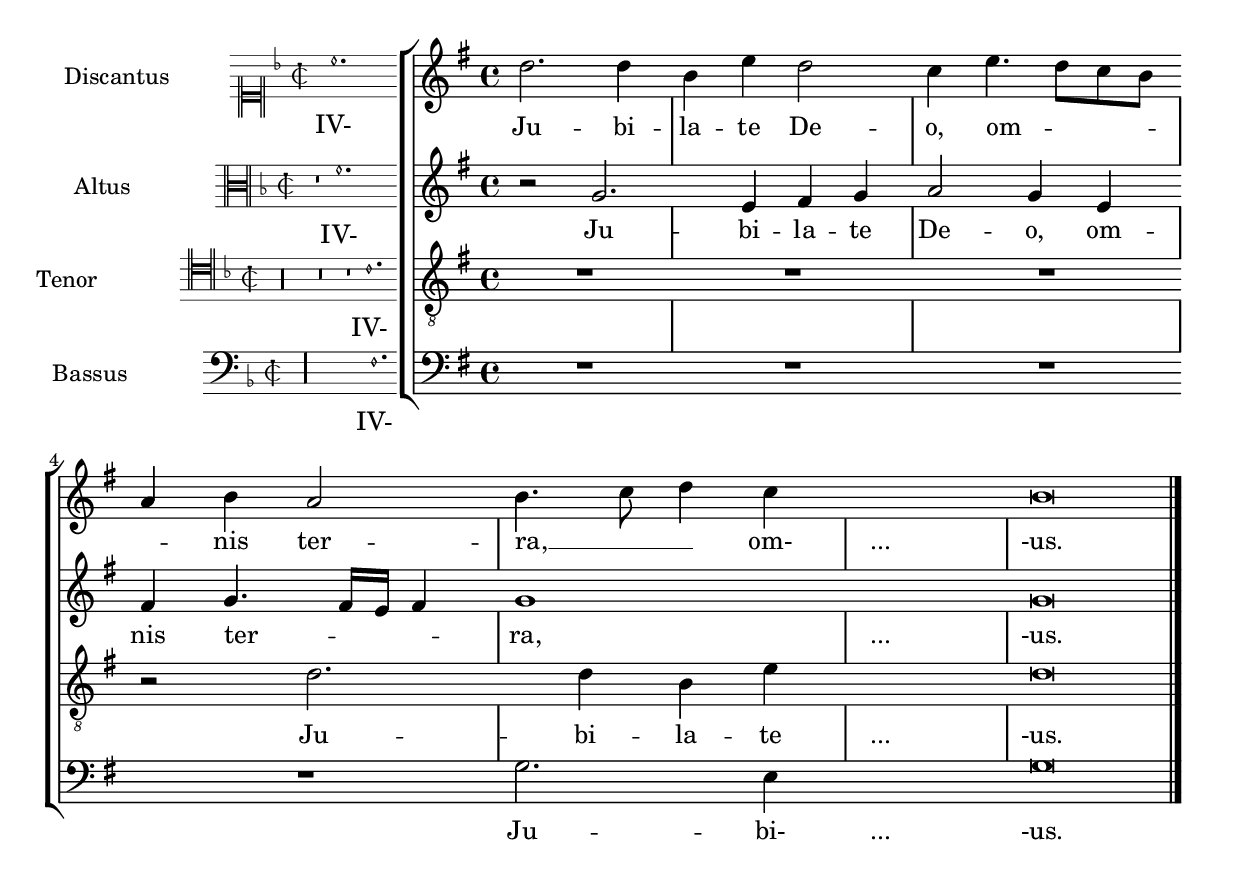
\version "2.16.0"

\header {
  lsrtags = "staff-notation, ancient-notation, really-cool"
  texidoc = "
Incipits can be added using the instrument name grob, but keeping
separate the instrument name definition and the incipit definition.
"
  doctitle = "Incipit"
}

incipit =
#(define-music-function (parser location incipit-music) (ly:music?)
  #{
    \once \override Staff.InstrumentName #'self-alignment-X = #RIGHT
    \once \override Staff.InstrumentName #'self-alignment-Y = #UP
    \once \override Staff.InstrumentName #'Y-offset =
      #(lambda (grob)
         (+ 4 (system-start-text::calc-y-offset grob)))
    \once \override Staff.InstrumentName #'padding = #0.3
    \once \override Staff.InstrumentName #'stencil =
      #(lambda (grob)
	 (let* ((instrument-name (ly:grob-property grob 'long-text)))
	   (set! (ly:grob-property grob 'long-text)
		 #{ \markup
		      \score
		         {
			   { \context MensuralStaff \with {
	                        instrumentName = #instrument-name
			        \override VerticalAxisGroup
			         #'Y-extent = #'(-4 . 4)
	                     } $incipit-music
			   }
	                   \layout { $(ly:grob-layout grob)
			             line-width = \indent
		                     indent =
				% primitive-eval is probably easiest for
				% escaping lexical closure and evaluating
				% everything respective to (current-module).
	                             #(primitive-eval
                                       '(or (false-if-exception (- indent (* mm incipit-width)))
					    (* 0.5 indent)))
			             ragged-right = ##f
			             ragged-last = ##f
			             system-count = #1 }
			 }
		  #})
           (system-start-text::print grob)))
  #})

%%%%%%%%%%%%%%%%%%%%%%%%%

global = {
  \set Score.skipBars = ##t
  \key g \major
  \time 4/4

  % the actual music
  \skip 1*8

  % let finis bar go through all staves
  \override Staff.BarLine #'transparent = ##f

  % finis bar
  \bar "|."
}

discantusIncipit = <<
  \new MensuralVoice = "discantusIncipit" <<
    \repeat unfold 9 { s1 \noBreak }
    {
      \clef "neomensural-c1"
      \key f \major
      \time 2/2
      c''1.
    }
  >>
  \new Lyrics \lyricsto discantusIncipit { IV- }
>>

discantusNotes = {
  \transpose c' c'' {
    \clef "treble"
    d'2. d'4 |
    b e' d'2 |
    c'4 e'4.( d'8 c' b |
    a4) b a2 |
    b4.( c'8 d'4) c'4 |
    \once \override NoteHead #'transparent = ##t
    c'1 |
    b\breve |
  }
}

discantusLyrics = \lyricmode {
  Ju -- bi -- |
  la -- te De -- |
  o, om --
  nis ter -- |
  ra, __ om- |
  "..." |
  -us. |
}

altusIncipit = <<
  \new MensuralVoice = "altusIncipit" <<
    \repeat unfold 9 { s1 \noBreak }
    {
      \clef "neomensural-c3"
      \key f \major
      \time 2/2
      r1 f'1.
    }
  >>
  \new Lyrics \lyricsto altusIncipit { IV- }
>>

altusNotes = {
  \transpose c' c'' {
    \clef "treble"
    % two measures
    r2 g2. e4 fis g |
    a2 g4 e |
    fis g4.( fis16 e fis4) |
    g1 |
    \once \override NoteHead #'transparent = ##t
    g1 |
    g\breve |
  }
}

altusLyrics = \lyricmode {
  % two measures
  Ju -- bi -- la -- te |
  De -- o, om -- |
  nis ter -- ra, |
  "..." |
  -us. |
}

tenorIncipit = <<
  \new MensuralVoice = "tenorIncipit" <<
    \repeat unfold 9 { s1 \noBreak }
    {
      \clef "neomensural-c4"
      \key f \major
      \time 2/2
      r\longa
      r\breve
      r1 c'1.
    }
  >>
  \new Lyrics \lyricsto tenorIncipit { IV- }
>>

tenorNotes = {
  \transpose c' c' {
    \clef "treble_8"
    R1 |
    R1 |
    R1 |
    % two measures
    r2 d'2. d'4 b e' |
    \once \override NoteHead #'transparent = ##t
    e'1 |
    d'\breve |
  }
}

tenorLyrics = \lyricmode {
  % two measures
  Ju -- bi -- la -- te |
  "..." |
  -us.
}

bassusIncipit = <<
  \new MensuralVoice = "bassusIncipit" <<
    \repeat unfold 9 { s1 \noBreak }
    {
      \clef "bass"
      \key f \major
      \time 2/2
      %% incipit
      r\maxima
      f1.
    }
  >>
  \new Lyrics \lyricsto bassusIncipit { IV- }
>>

bassusNotes = {
  \transpose c' c' {
    \clef "bass"
    R1 |
    R1 |
    R1 |
    R1 |
    g2. e4 |
    \once \override NoteHead #'transparent = ##t
    e1 |
    g\breve |
  }
}

bassusLyrics = \lyricmode {
  Ju -- bi- |
  "..." |
  -us.
}

\score {
  <<
    \new StaffGroup = choirStaff <<
      \new Voice = "discantusNotes" <<
        \global
        \set Staff.instrumentName = #"Discantus"
        \incipit \discantusIncipit
        \discantusNotes
      >>
      \new Lyrics = "discantusLyrics" \lyricsto discantusNotes { \discantusLyrics }
      \new Voice = "altusNotes" <<
        \global
        \set Staff.instrumentName = #"Altus"
        \incipit \altusIncipit
        \altusNotes
      >>
      \new Lyrics = "altusLyrics" \lyricsto altusNotes { \altusLyrics }
      \new Voice = "tenorNotes" <<
        \global
        \set Staff.instrumentName = #"Tenor"
        \incipit \tenorIncipit
        \tenorNotes
      >>
      \new Lyrics = "tenorLyrics" \lyricsto tenorNotes { \tenorLyrics }
      \new Voice = "bassusNotes" <<
        \global
        \set Staff.instrumentName = #"Bassus"
        \incipit \bassusIncipit
        \bassusNotes
      >>
      \new Lyrics = "bassusLyrics" \lyricsto bassusNotes { \bassusLyrics }
    >>
  >>
  \layout {
    \context {
      \Score
      %% no bar lines in staves or lyrics
      \override BarLine #'transparent = ##t
    }
    %% the next two instructions keep the lyrics between the bar lines
    \context {
      \Lyrics
      \consists "Bar_engraver"
      \consists "Separating_line_group_engraver"
    }
    \context {
      \Voice
      %% no slurs
      \override Slur #'transparent = ##t
      %% Comment in the below "\remove" command to allow line
      %% breaking also at those bar lines where a note overlaps
      %% into the next measure.  The command is commented out in this
      %% short example score, but especially for large scores, you
      %% will typically yield better line breaking and thus improve
      %% overall spacing if you comment in the following command.
      %%\remove "Forbid_line_break_engraver"
    }
    indent = 6\cm
    incipit-width = 4\cm
  }
}
